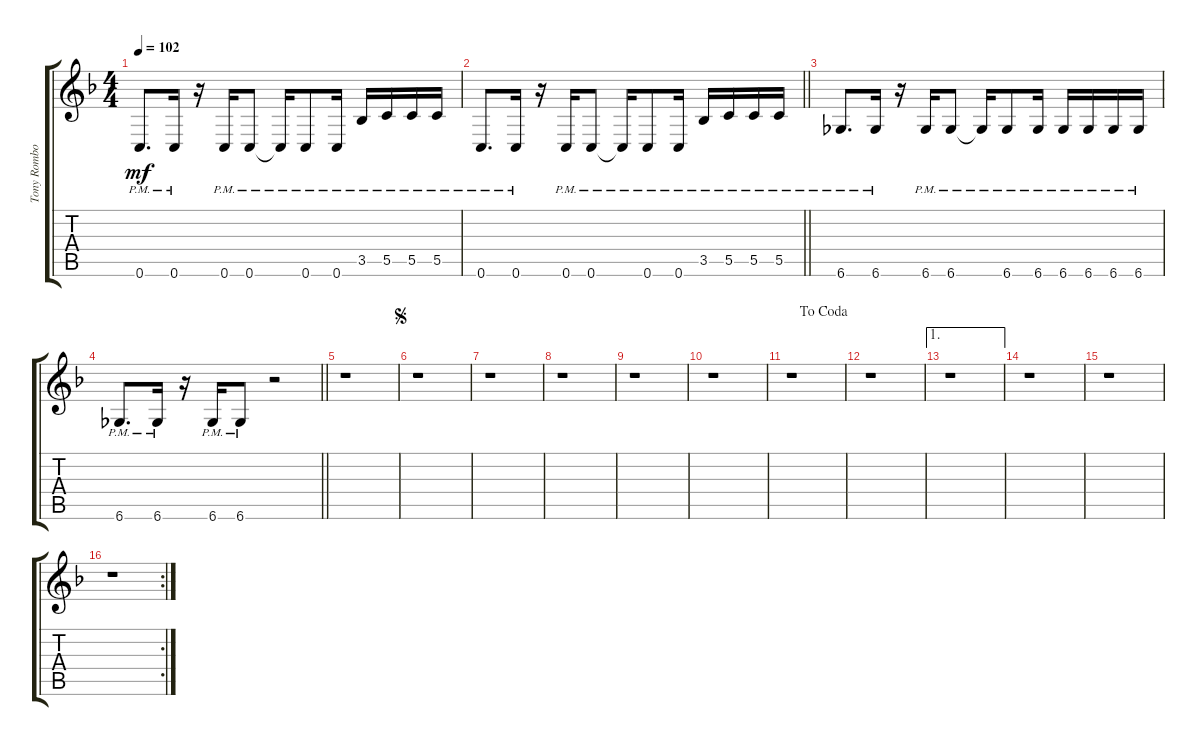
\track ("Tony Rombola" "Tony Rombo") {instrument distortionguitar}
\staff {score tabs}
\tuning (D4 A3 F3 C3 G2 C2) {hide}
\ts (4 4)
\tempo 102
\clef g2
\ks f
0.6{pm}.8{d dy mf} 0.6{pm}.16 r.16 0.6{pm}.16 0.6{pm}.8 0.6{pm t}.16 0.6{pm}.8 0.6{pm}.16 3.5{pm}.16 5.5{pm}.16 5.5{pm}.16 5.5{pm}.16 |
\barLineRight lightlight
0.6{pm}.8{d} 0.6{pm}.16 r.16 0.6{pm}.16 0.6{pm}.8 0.6{pm t}.16 0.6{pm}.8 0.6{pm}.16 3.5{pm}.16 5.5{pm}.16 5.5{pm}.16 5.5{pm}.16 |
6.6{pm}.8{d} 6.6{pm}.16 r.16 6.6{pm}.16 6.6{pm}.8 6.6{pm t}.16 6.6{pm}.8 6.6{pm}.16 6.6{pm}.16 6.6{pm}.16 6.6{pm}.16 6.6{pm}.16 |
\barLineRight lightlight
6.6{pm}.8{d} 6.6{pm}.16 r.16 6.6{pm}.16 6.6{pm}.8 r.2 |
r.1 |
\jump segno
r.1 |
r.1 |
r.1 |
r.1 |
r.1 |
\jump dacoda
r.1 |
r.1 |
\ae 1
r.1 |
r.1 |
r.1 |
\rc 2
r.1
